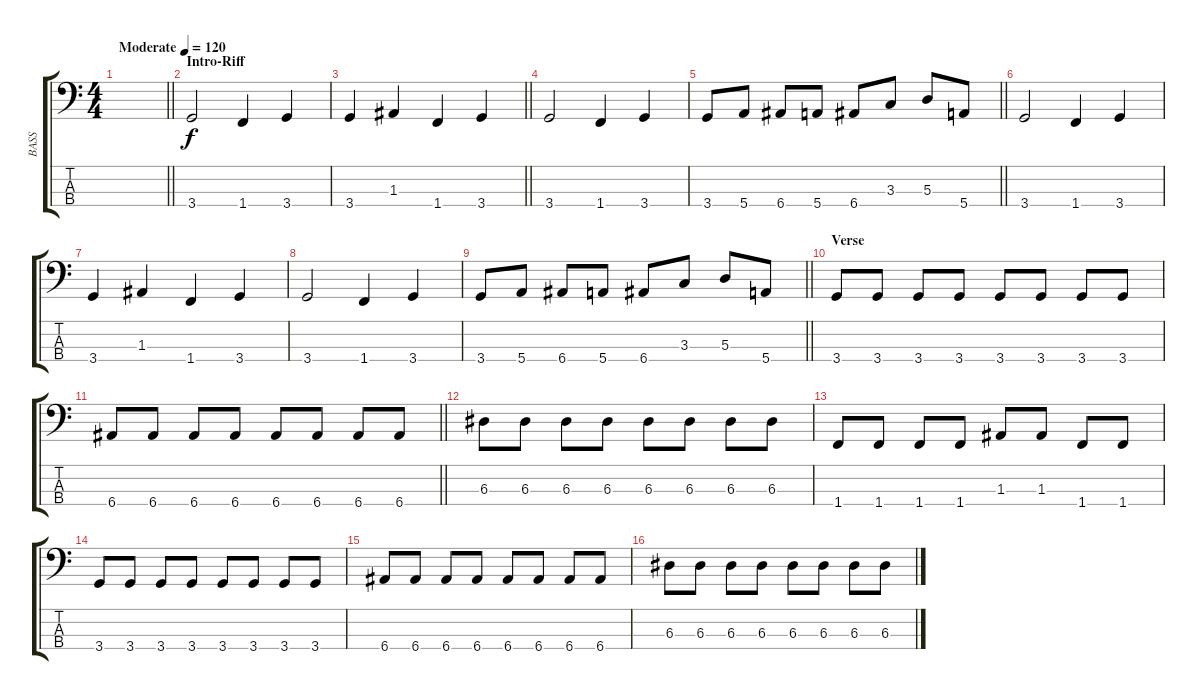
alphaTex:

\track ("BASS" "BASS") {instrument electricbassfinger}
\staff {score tabs}
\tuning (G2 D2 A1 E1) {hide}
\ts (4 4)
\tempo (120 "Moderate")
\clef f4
\barLineRight lightlight
\ks c
|
\section ("" "Intro-Riff")
3.4.2 1.4.4 3.4.4 |
\barLineRight lightlight
3.4.4 1.3.4 1.4.4 3.4.4 |
3.4.2 1.4.4 3.4.4 |
\barLineRight lightlight
3.4.8 5.4.8 6.4.8 5.4.8 6.4.8 3.3.8 5.3.8 5.4.8 |
3.4.2 1.4.4 3.4.4 |
3.4.4 1.3.4 1.4.4 3.4.4 |
3.4.2 1.4.4 3.4.4 |
\barLineRight lightlight
3.4.8 5.4.8 6.4.8 5.4.8 6.4.8 3.3.8 5.3.8 5.4.8 |
\section ("" "Verse")
3.4.8 3.4.8 3.4.8 3.4.8 3.4.8 3.4.8 3.4.8 3.4.8 |
\barLineRight lightlight
6.4.8 6.4.8 6.4.8 6.4.8 6.4.8 6.4.8 6.4.8 6.4.8 |
6.3.8 6.3.8 6.3.8 6.3.8 6.3.8 6.3.8 6.3.8 6.3.8 |
1.4.8 1.4.8 1.4.8 1.4.8 1.3.8 1.3.8 1.4.8 1.4.8 |
3.4.8 3.4.8 3.4.8 3.4.8 3.4.8 3.4.8 3.4.8 3.4.8 |
6.4.8 6.4.8 6.4.8 6.4.8 6.4.8 6.4.8 6.4.8 6.4.8 |
6.3.8 6.3.8 6.3.8 6.3.8 6.3.8 6.3.8 6.3.8 6.3.8
